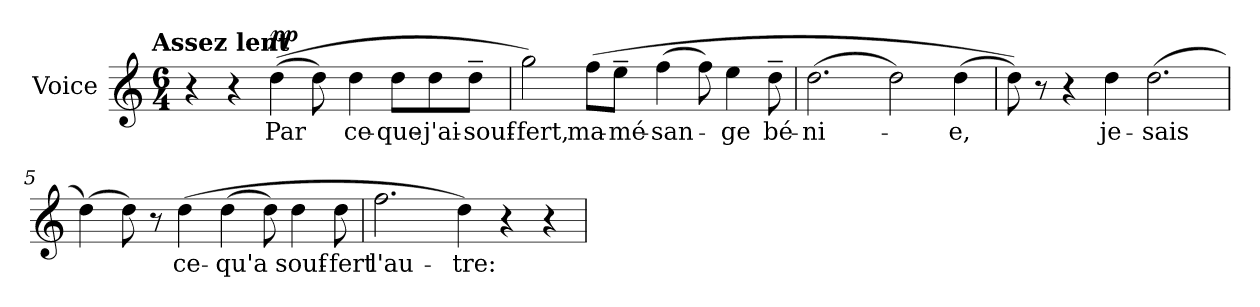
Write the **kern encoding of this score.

**kern	**text	**dynam
*part1	*part1	*part1
*staff1	*staff1	*staff1
*I"Voice	*	*
*clefG2	*	*
*k[]	*	*
!!LO:TX:omd:t=Assez lent
*M6/4	*	*
=1	=1	=1
*^	*	*
4r	2ryy	.	.
4r	.	.	.
!	!	!	!LO:DY:a
(>(>4dd\	4ryy	Par	pp
8dd\)	16ryy	.	.
!	!	!	!LO:DY:a
.	2ryy	.	avec une douceur émue
4dd\	.	-ce-	.
8dd\L	.	-que-	.
8dd\	.	-j'ai-	.
.	8.ryy	.	.
8dd~\J	.	souf-	.
*v	*v	*	*
=2	=2	=2
2gg\)	-fert,	.
(>8ff\L	-ma-	.
8ee~\J	mé-	.
(>4ff\	-san-	.
8ff\)	.	.
4ee\	-ge	.
8dd~\	bé-	.
!!LO:LB:g=z
=3	=3	=3
(>2.dd\	-ni-	.
2dd\)	.	.
(>4dd\	e,	.
=4	=4	=4
8dd\))	.	.
8r	.	.
4r	.	.
4dd\	-je-	.
(>2.dd\	sais	.
=5	=5	=5
(>4dd\)	.	.
8dd\)	.	.
8r	.	.
(>4dd\	-ce-	.
(>4dd\	qu'a	.
8dd\)	.	.
4dd\	souf-	.
8dd\	-fert	.
=6	=6	=6
2.ff\	l'au-	.
4dd\)	-tre:	.
4r	.	.
4r	.	.
=	=	=
*-	*-	*-
